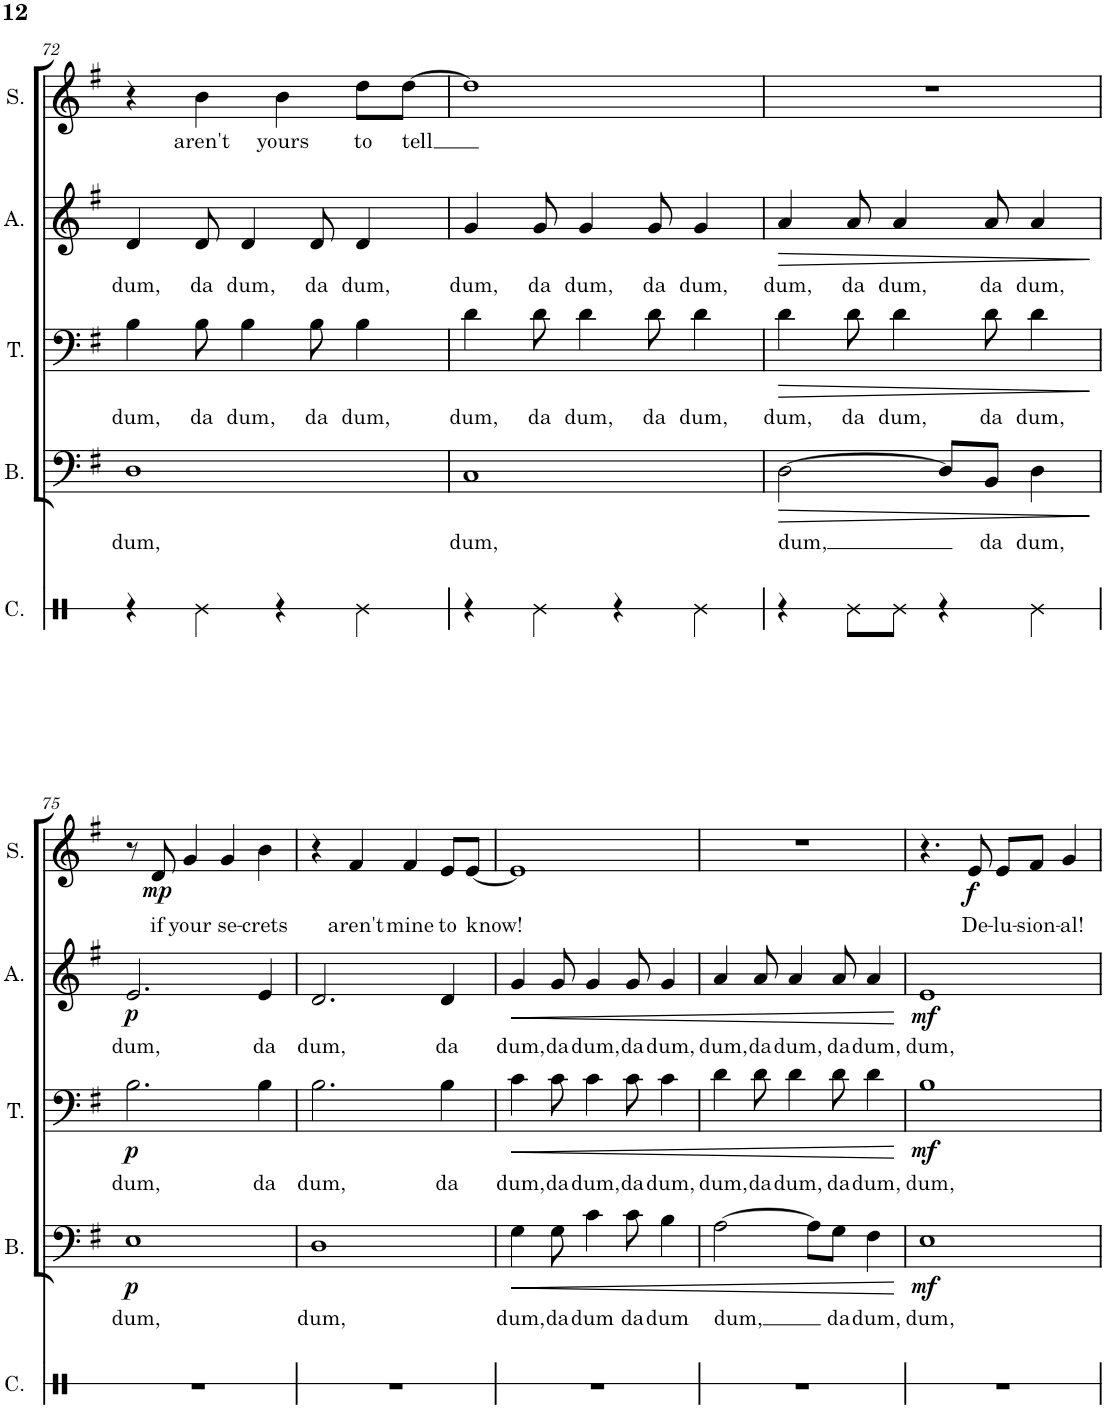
**kern	**kern	**text	**dynam	**kern	**text	**dynam	**kern	**text	**dynam	**kern	**text	**dynam
*part5	*part4	*part4	*part4	*part3	*part3	*part3	*part2	*part2	*part2	*part1	*part1	*part1
*staff5	*staff4	*staff4	*staff4	*staff3	*staff3	*staff3	*staff2	*staff2	*staff2	*staff1	*staff1	*staff1
*I"Claps	*I"Bass	*	*	*I"Tenor	*	*	*I"Alto	*	*	*I"Soprano	*	*
*I'C.	*I'B.	*	*	*I'T.	*	*	*I'A.	*	*	*I'S.	*	*
!!LO:PB:g=z
*clefX	*clefF4	*	*	*clefF4	*	*	*clefG2	*	*	*clefG2	*	*
*k[]	*k[f#]	*	*	*k[f#]	*	*	*k[f#]	*	*	*k[f#]	*	*
*M4/4	*M4/4	*	*	*M4/4	*	*	*M4/4	*	*	*M4/4	*	*
=72	=72	=72	=72	=72	=72	=72	=72	=72	=72	=72	=72	=72
!	!	!LO:LY:b	!	!	!LO:LY:b	!	!	!LO:LY:b	!	!	!	!
4r	1D	dum,	.	4B\	dum,	.	4d/	dum,	.	4r	.	.
!	!	!	!	!	!LO:LY:b	!	!	!LO:LY:b	!	!	!LO:LY:b	!
4Re\	.	.	.	8B\	da	.	8d/	da	.	4b\	aren't	.
!	!	!	!	!	!LO:LY:b	!	!	!LO:LY:b	!	!	!	!
.	.	.	.	4B\	dum,	.	4d/	dum,	.	.	.	.
!	!	!	!	!	!	!	!	!	!	!	!LO:LY:b	!
4r	.	.	.	.	.	.	.	.	.	4b\	yours	.
!	!	!	!	!	!LO:LY:b	!	!	!LO:LY:b	!	!	!	!
.	.	.	.	8B\	da	.	8d/	da	.	.	.	.
!	!	!	!	!	!LO:LY:b	!	!	!LO:LY:b	!	!	!LO:LY:b	!
4Re\	.	.	.	4B\	dum,	.	4d/	dum,	.	8dd\L	to	.
!	!	!	!	!	!	!	!	!	!	!	!LO:LY:b	!
.	.	.	.	.	.	.	.	.	.	[8dd\J	tell	.
=73	=73	=73	=73	=73	=73	=73	=73	=73	=73	=73	=73	=73
!	!	!LO:LY:b	!	!	!LO:LY:b	!	!	!LO:LY:b	!	!	!	!
4r	1C	dum,	.	4d\	dum,	.	4g/	dum,	.	1dd]	.	.
!	!	!	!	!	!LO:LY:b	!	!	!LO:LY:b	!	!	!	!
4Re\	.	.	.	8d\	da	.	8g/	da	.	.	.	.
!	!	!	!	!	!LO:LY:b	!	!	!LO:LY:b	!	!	!	!
.	.	.	.	4d\	dum,	.	4g/	dum,	.	.	.	.
4r	.	.	.	.	.	.	.	.	.	.	.	.
!	!	!	!	!	!LO:LY:b	!	!	!LO:LY:b	!	!	!	!
.	.	.	.	8d\	da	.	8g/	da	.	.	.	.
!	!	!	!	!	!LO:LY:b	!	!	!LO:LY:b	!	!	!	!
4Re\	.	.	.	4d\	dum,	.	4g/	dum,	.	.	.	.
=74	=74	=74	=74	=74	=74	=74	=74	=74	=74	=74	=74	=74
!	!	!LO:LY:b	!LO:HP:b	!	!LO:LY:b	!LO:HP:b	!	!LO:LY:b	!LO:HP:b	!	!	!
4r	[2D\	dum,	>	4d\	dum,	>	4a/	dum,	>	1r	.	.
!	!	!	!	!	!LO:LY:b	!	!	!LO:LY:b	!	!	!	!
8Re\L	.	.	.	8d\	da	.	8a/	da	.	.	.	.
!	!	!	!	!	!LO:LY:b	!	!	!LO:LY:b	!	!	!	!
8Re\J	.	.	.	4d\	dum,	.	4a/	dum,	.	.	.	.
4r	8D/L]	.	.	.	.	.	.	.	.	.	.	.
!	!	!LO:LY:b	!	!	!LO:LY:b	!	!	!LO:LY:b	!	!	!	!
.	8BB/J	da	.	8d\	da	.	8a/	da	.	.	.	.
!	!	!LO:LY:b	!	!	!LO:LY:b	!	!	!LO:LY:b	!	!	!	!
4Re\	4D\	dum,	.	4d\	dum,	.	4a/	dum,	.	.	.	.
.	.	.	]	.	.	]	.	.	]	.	.	.
!!LO:LB:g=z
=75	=75	=75	=75	=75	=75	=75	=75	=75	=75	=75	=75	=75
!	!	!LO:LY:b	!LO:DY:b	!	!LO:LY:b	!LO:DY:b	!	!LO:LY:b	!LO:DY:b	!	!	!
1r	1E	dum,	p	2.B\	dum,	p	2.e/	dum,	p	8r	.	.
!	!	!	!	!	!	!	!	!	!	!	!LO:LY:b	!LO:DY:b
.	.	.	.	.	.	.	.	.	.	8d/	if	mp
!	!	!	!	!	!	!	!	!	!	!	!LO:LY:b	!
.	.	.	.	.	.	.	.	.	.	4g/	your	.
!	!	!	!	!	!	!	!	!	!	!	!LO:LY:b	!
.	.	.	.	.	.	.	.	.	.	4g/	se-	.
!	!	!	!	!	!LO:LY:b	!	!	!LO:LY:b	!	!	!LO:LY:b	!
.	.	.	.	4B\	da	.	4e/	da	.	4b\	-crets	.
=76	=76	=76	=76	=76	=76	=76	=76	=76	=76	=76	=76	=76
!	!	!LO:LY:b	!	!	!LO:LY:b	!	!	!LO:LY:b	!	!	!	!
1r	1D	dum,	.	2.B\	dum,	.	2.d/	dum,	.	4r	.	.
!	!	!	!	!	!	!	!	!	!	!	!LO:LY:b	!
.	.	.	.	.	.	.	.	.	.	4f#/	aren't	.
!	!	!	!	!	!	!	!	!	!	!	!LO:LY:b	!
.	.	.	.	.	.	.	.	.	.	4f#/	mine	.
!	!	!	!	!	!LO:LY:b	!	!	!LO:LY:b	!	!	!LO:LY:b	!
.	.	.	.	4B\	da	.	4d/	da	.	8e/L	to	.
!	!	!	!	!	!	!	!	!	!	!	!LO:LY:b	!
.	.	.	.	.	.	.	.	.	.	[8e/J	know!	.
=77	=77	=77	=77	=77	=77	=77	=77	=77	=77	=77	=77	=77
!	!	!LO:LY:b	!LO:HP:b	!	!LO:LY:b	!LO:HP:b	!	!LO:LY:b	!LO:HP:b	!	!	!
1r	4G\	dum,	<	4c\	dum,	<	4g/	dum,	<	1e]	.	.
!	!	!LO:LY:b	!	!	!LO:LY:b	!	!	!LO:LY:b	!	!	!	!
.	8G\	da	.	8c\	da	.	8g/	da	.	.	.	.
!	!	!LO:LY:b	!	!	!LO:LY:b	!	!	!LO:LY:b	!	!	!	!
.	4c\	dum	.	4c\	dum,	.	4g/	dum,	.	.	.	.
!	!	!LO:LY:b	!	!	!LO:LY:b	!	!	!LO:LY:b	!	!	!	!
.	8c\	da	.	8c\	da	.	8g/	da	.	.	.	.
!	!	!LO:LY:b	!	!	!LO:LY:b	!	!	!LO:LY:b	!	!	!	!
.	4B\	dum	.	4c\	dum,	.	4g/	dum,	.	.	.	.
=78	=78	=78	=78	=78	=78	=78	=78	=78	=78	=78	=78	=78
!	!	!LO:LY:b	!	!	!LO:LY:b	!	!	!LO:LY:b	!	!	!	!
1r	[2A\	dum,	.	4d\	dum,	.	4a/	dum,	.	1r	.	.
!	!	!	!	!	!LO:LY:b	!	!	!LO:LY:b	!	!	!	!
.	.	.	.	8d\	da	.	8a/	da	.	.	.	.
!	!	!	!	!	!LO:LY:b	!	!	!LO:LY:b	!	!	!	!
.	.	.	.	4d\	dum,	.	4a/	dum,	.	.	.	.
.	8A\L]	.	.	.	.	.	.	.	.	.	.	.
!	!	!LO:LY:b	!	!	!LO:LY:b	!	!	!LO:LY:b	!	!	!	!
.	8G\J	da	.	8d\	da	.	8a/	da	.	.	.	.
!	!	!LO:LY:b	!	!	!LO:LY:b	!	!	!LO:LY:b	!	!	!	!
.	4F#\	dum,	.	4d\	dum,	.	4a/	dum,	.	.	.	.
.	.	.	[	.	.	[	.	.	[	.	.	.
=79	=79	=79	=79	=79	=79	=79	=79	=79	=79	=79	=79	=79
!	!	!LO:LY:b	!LO:DY:b	!	!LO:LY:b	!LO:DY:b	!	!LO:LY:b	!LO:DY:b	!	!	!
1r	1E	dum,	mf	1B	dum,	mf	1e	dum,	mf	4.r	.	.
!	!	!	!	!	!	!	!	!	!	!	!LO:LY:b	!LO:DY:b
.	.	.	.	.	.	.	.	.	.	8e/	De-	f
!	!	!	!	!	!	!	!	!	!	!	!LO:LY:b	!
.	.	.	.	.	.	.	.	.	.	8e/L	-lu-	.
!	!	!	!	!	!	!	!	!	!	!	!LO:LY:b	!
.	.	.	.	.	.	.	.	.	.	8f#/J	-sion-	.
!	!	!	!	!	!	!	!	!	!	!	!LO:LY:b	!
.	.	.	.	.	.	.	.	.	.	4g/	-al!	.
=	=	=	=	=	=	=	=	=	=	=	=	=
*-	*-	*-	*-	*-	*-	*-	*-	*-	*-	*-	*-	*-
